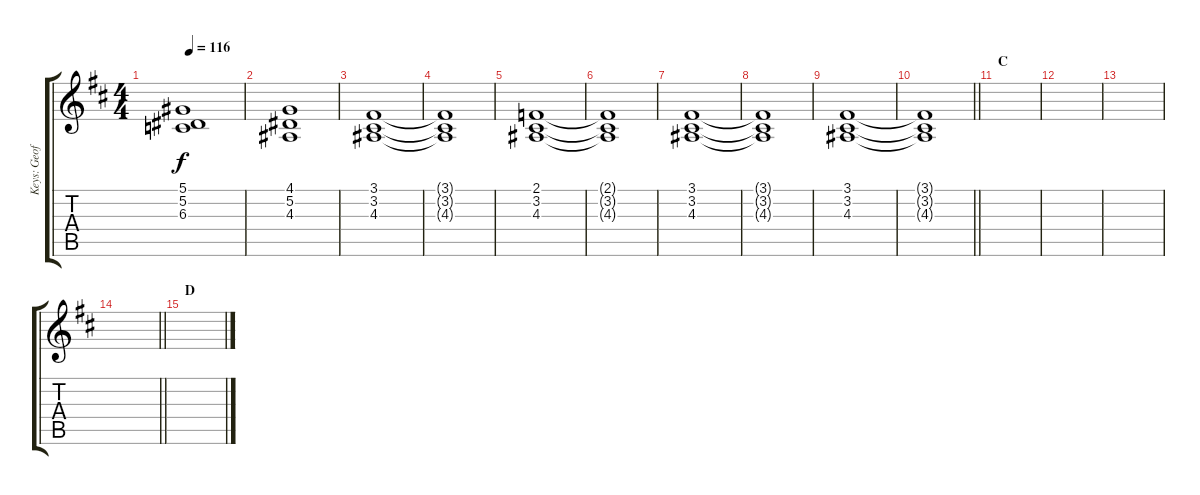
\track ("Keys: Geoff" "Keys: Geof") {instrument stringensemble1}
\staff {score tabs}
\tuning (Eb4 Bb3 Gb3 Db3 Ab2 Eb2) {hide}
\ts (4 4)
\tempo 116
\clef g2
\ks d
(5.1 5.2 6.3).1{dy f} |
(4.1 5.2 4.3).1 |
(3.1 3.2 4.3).1 |
(3.1{t} 3.2{t} 4.3{t}).1 |
(2.1 3.2 4.3).1 |
(2.1{t} 3.2{t} 4.3{t}).1 |
(3.1 3.2 4.3).1 |
(3.1{t} 3.2{t} 4.3{t}).1 |
(3.1 3.2 4.3).1 |
\barLineRight lightlight
(3.1{t} 3.2{t} 4.3{t}).1 |
\section ("" "C")
|
|
|
\barLineRight lightlight
|
\section ("" "D")
